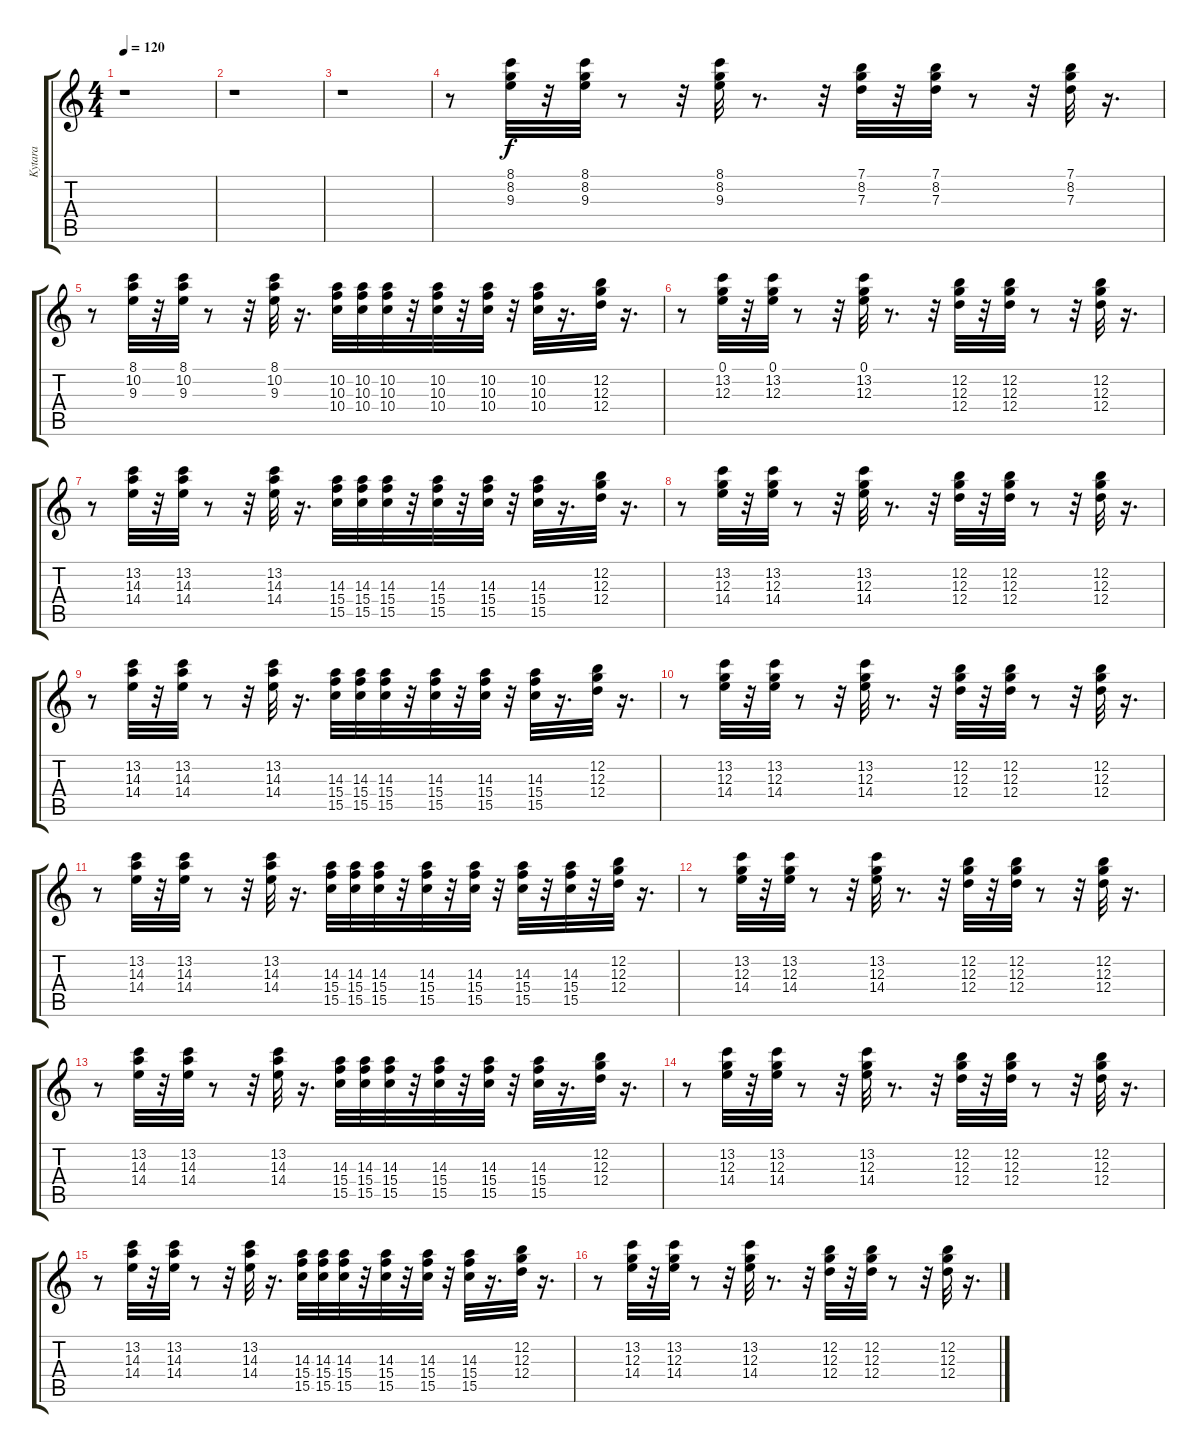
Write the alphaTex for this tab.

\track ("Kytara" "Kytara") {instrument electricguitarmuted}
\staff {score tabs}
\tuning (E4 B3 G3 D3 A2 E2) {hide}
\ts (4 4)
\tempo 120
\clef g2
\ks c
r.1{dy f instrument electricguitarmuted} |
r.1 |
r.1 |
r.8 (8.1 8.2 9.3).32 r.32 (8.1 8.2 9.3).32 r.8 r.32 (8.1 8.2 9.3).32 r.8{d} r.32 (7.1 8.2 7.3).32 r.32 (7.1 8.2 7.3).32 r.8 r.32 (7.1 8.2 7.3).32 r.16{d} |
r.8 (8.1 10.2 9.3).32 r.32 (8.1 10.2 9.3).32 r.8 r.32 (8.1 10.2 9.3).32 r.16{d} (10.2 10.3 10.4).32 (10.2 10.3 10.4).32 (10.2 10.3 10.4).32 r.32 (10.2 10.3 10.4).32 r.32 (10.2 10.3 10.4).32 r.32 (10.2 10.3 10.4).32 r.16{d} (12.2 12.3 12.4).32 r.16{d} |
r.8 (0.1 13.2 12.3).32 r.32 (0.1 13.2 12.3).32 r.8 r.32 (0.1 13.2 12.3).32 r.8{d} r.32 (12.2 12.3 12.4).32 r.32 (12.2 12.3 12.4).32 r.8 r.32 (12.2 12.3 12.4).32 r.16{d} |
r.8 (13.2 14.3 14.4).32 r.32 (13.2 14.3 14.4).32 r.8 r.32 (13.2 14.3 14.4).32 r.16{d} (14.3 15.4 15.5).32 (14.3 15.4 15.5).32 (14.3 15.4 15.5).32 r.32 (14.3 15.4 15.5).32 r.32 (14.3 15.4 15.5).32 r.32 (14.3 15.4 15.5).32 r.16{d} (12.2 12.3 12.4).32 r.16{d} |
r.8 (13.2 12.3 14.4).32 r.32 (13.2 12.3 14.4).32 r.8 r.32 (13.2 12.3 14.4).32 r.8{d} r.32 (12.2 12.3 12.4).32 r.32 (12.2 12.3 12.4).32 r.8 r.32 (12.2 12.3 12.4).32 r.16{d} |
r.8 (13.2 14.3 14.4).32 r.32 (13.2 14.3 14.4).32 r.8 r.32 (13.2 14.3 14.4).32 r.16{d} (14.3 15.4 15.5).32 (14.3 15.4 15.5).32 (14.3 15.4 15.5).32 r.32 (14.3 15.4 15.5).32 r.32 (14.3 15.4 15.5).32 r.32 (14.3 15.4 15.5).32 r.16{d} (12.2 12.3 12.4).32 r.16{d} |
r.8 (13.2 12.3 14.4).32 r.32 (13.2 12.3 14.4).32 r.8 r.32 (13.2 12.3 14.4).32 r.8{d} r.32 (12.2 12.3 12.4).32 r.32 (12.2 12.3 12.4).32 r.8 r.32 (12.2 12.3 12.4).32 r.16{d} |
r.8 (13.2 14.3 14.4).32 r.32 (13.2 14.3 14.4).32 r.8 r.32 (13.2 14.3 14.4).32 r.16{d} (14.3 15.4 15.5).32 (14.3 15.4 15.5).32 (14.3 15.4 15.5).32 r.32 (14.3 15.4 15.5).32 r.32 (14.3 15.4 15.5).32 r.32 (14.3 15.4 15.5).32 r.32 (14.3 15.4 15.5).32 r.32 (12.2 12.3 12.4).32 r.16{d} |
r.8 (13.2 12.3 14.4).32 r.32 (13.2 12.3 14.4).32 r.8 r.32 (13.2 12.3 14.4).32 r.8{d} r.32 (12.2 12.3 12.4).32 r.32 (12.2 12.3 12.4).32 r.8 r.32 (12.2 12.3 12.4).32 r.16{d} |
r.8 (13.2 14.3 14.4).32 r.32 (13.2 14.3 14.4).32 r.8 r.32 (13.2 14.3 14.4).32 r.16{d} (14.3 15.4 15.5).32 (14.3 15.4 15.5).32 (14.3 15.4 15.5).32 r.32 (14.3 15.4 15.5).32 r.32 (14.3 15.4 15.5).32 r.32 (14.3 15.4 15.5).32 r.16{d} (12.2 12.3 12.4).32 r.16{d} |
r.8 (13.2 12.3 14.4).32 r.32 (13.2 12.3 14.4).32 r.8 r.32 (13.2 12.3 14.4).32 r.8{d} r.32 (12.2 12.3 12.4).32 r.32 (12.2 12.3 12.4).32 r.8 r.32 (12.2 12.3 12.4).32 r.16{d} |
r.8 (13.2 14.3 14.4).32 r.32 (13.2 14.3 14.4).32 r.8 r.32 (13.2 14.3 14.4).32 r.16{d} (14.3 15.4 15.5).32 (14.3 15.4 15.5).32 (14.3 15.4 15.5).32 r.32 (14.3 15.4 15.5).32 r.32 (14.3 15.4 15.5).32 r.32 (14.3 15.4 15.5).32 r.16{d} (12.2 12.3 12.4).32 r.16{d} |
r.8 (13.2 12.3 14.4).32 r.32 (13.2 12.3 14.4).32 r.8 r.32 (13.2 12.3 14.4).32 r.8{d} r.32 (12.2 12.3 12.4).32 r.32 (12.2 12.3 12.4).32 r.8 r.32 (12.2 12.3 12.4).32 r.16{d}
